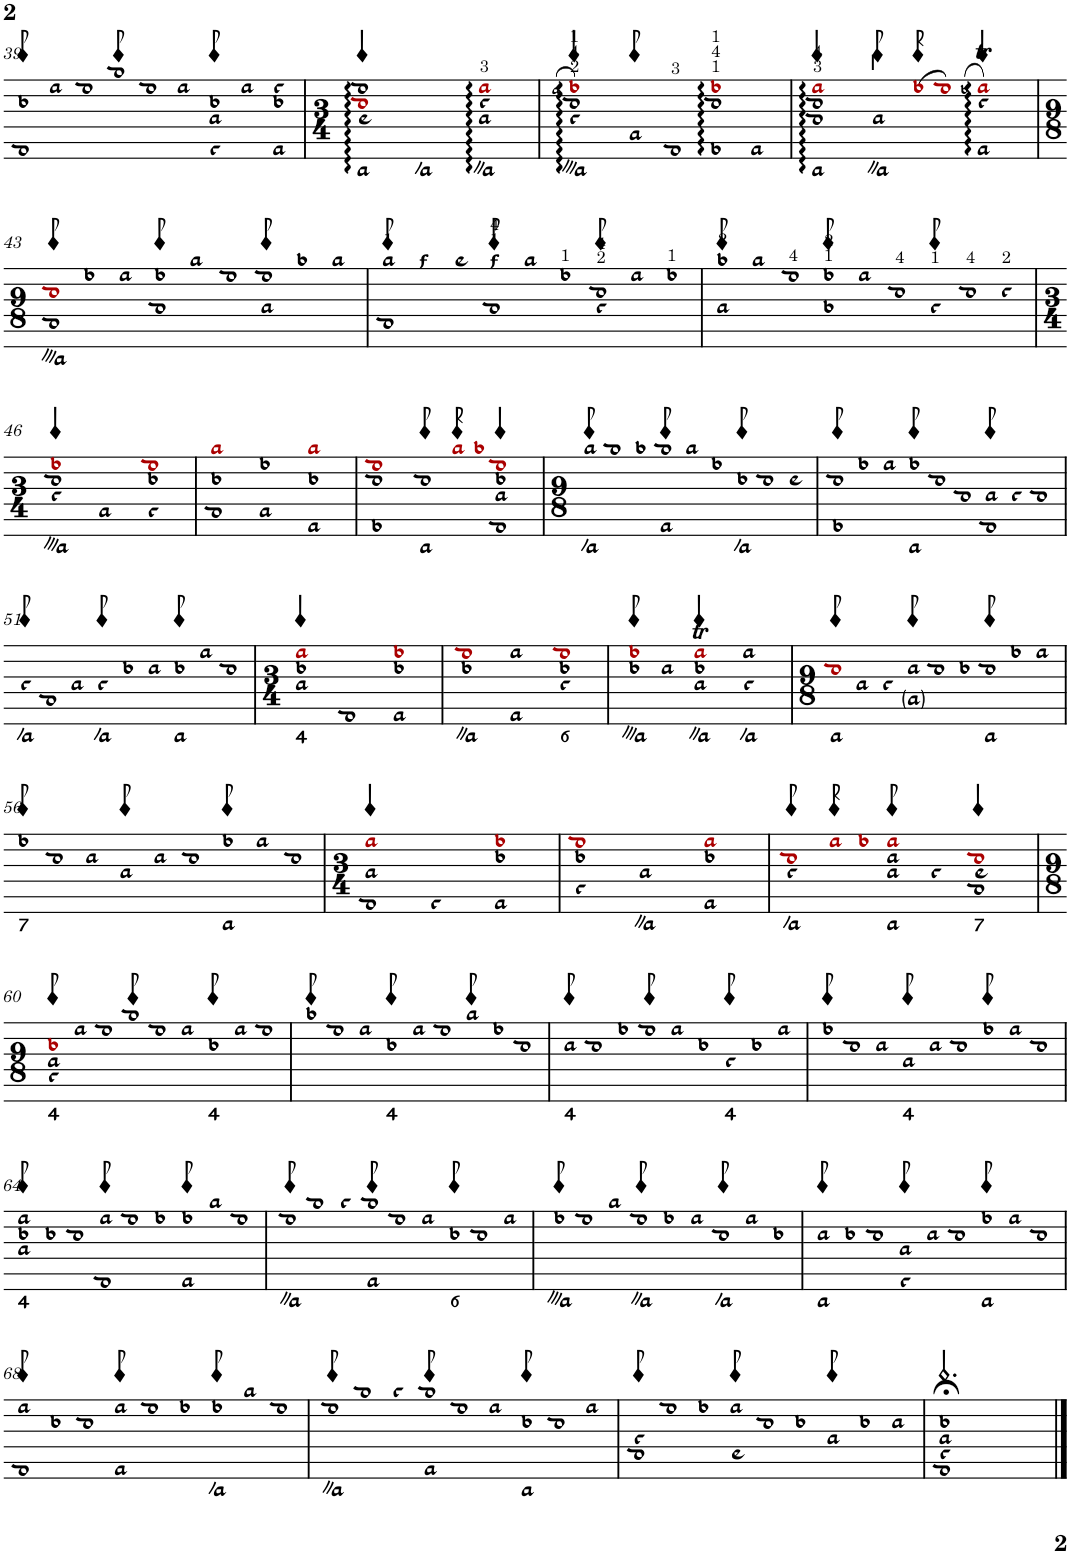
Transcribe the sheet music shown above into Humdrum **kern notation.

**kern
*part1
*staff1
*I"Liuto
!!LO:PB:g=z
*k[b-e-]
*M9/8
*Xtuplet
=39
12BB- 12B-L
12d
12f
12b-
12fJ
12dL
12AA 12F 12B-
12d
12GG 12B- 12e#XJ
=40
*M3/4
4FF 4A 4ci 4f
4EE-
4DD 4F 4B#X 4di
=41
(>qd
4CC 4G 4c 4e-i)
8CL
8BB-J
8AA- 8c 8e-iL
8GGJ
=42
4FF 4A- 4c 4di
!LO:TX:a:t=I
8DD 8FL
(16e-iL
16fiJJ)
(>qe-
4GGT 4B#XT 4diT)
!!LO:LB:g=z
=43
*M9/8
12CC 12E- 12ciL
12e-
12d
12A- 12e-
12gJ
12fL
12F 12f
12a-X
12gJ
=44
12E- 12gL
12cc
12b#X
12A- 12cc
12gJ
12e-L
12G 12c
12d
12e-J
=45
12F 12a-XL
12g
12f
12F#X 12e-
12dJ
12cL
12G
12c
12B#XJ
!!LO:LB:g=z
=46
*M3/4
4CC 4G 4c 4e-i
4C
4D 4B- 4fi
=47
4E- 4B- 4gi
4C 4e-
4GG 4B- 4gi
=48
4AA- 4c 4fi
8FF 8cL
16giL
16a-iJJ
4BB- 4F 4B- 4fi
=49
*M9/8
12EE- 12gL
12b-
12a-X
12GG 12b-
12gJ
12e-L
12EE- 12B-
12c
12d-XJ
=50
12AA- 12cL
12e-
12dn
12FF 12e-
12cJ
12A-L
12BB- 12F
12G
12A-XJ
!!LO:LB:g=z
=51
12EE- 12GL
12E-
12F
12EE- 12G
12B-J
12A#XL
12FF 12B-
12d
12cJ
=52
*M3/4
4BBB- 4F 4B- 4di
4BB-
4GG 4B- 4e-i
=53
4DD 4B- 4fi
4GG 4d
4GGG 4G 4B- 4fi
=54
8CC 8B- 8e-iL
8AJ
4DDT 4FT 4B-T 4diT
4EE- 4G 4d
=55
*M9/8
12FF 12ciL
12F
12G
12C 12A
12cJ
12B-L
12FF 12c
12e-
12dJ
!!LO:LB:g=z
=56
12FFF 12e-L
12c
12A
12F
12AJ
12cL
12FF 12e-
12d
12cJ
=57
*M3/4
4BB- 4F 4di
4AA
4GG 4B- 4e-i
=58
4D 4B- 4fi
4DD 4F
4GG 4B- 4di
=59
8EE- 8G 8ciL
16diL
16e-iJJ
8FF 8F 8A 8diL
8GJ
4FFF 4E- 4A 4ci
!!LO:LB:g=z
=60
*M9/8
12BBB- 12D 12F 12B-iL
12d
12f
12b-
12fJ
12dL
12BBB- 12B-
12d
12fJ
=61
12a-XL
12f
12d
12BBB- 12B-
12dJ
12fL
12g
12e-
12cJ
=62
12BBB- 12A#XL
12c
12e-
12f
12dJ
12B-L
12BBB- 12G
12B-
12dJ
=63
12e-L
12c
12A
12BBB- 12F
12AJ
12cL
12e-
12d
12cJ
!!LO:LB:g=z
=64
12BBB- 12F 12B- 12dL
12B-
12c
12BB- 12d
12fJ
12e-L
12GG 12e-
12g
12fJ
=65
12DD 12fL
12b-
12a
12GG 12b-
12fJ
12dL
12GGG 12B-
12c
12dJ
=66
12CC 12e-L
12f
12g
12DD 12f
12e-J
12dL
12EE- 12c
12d
12B-J
=67
12FF 12AL
12B-
12c
12AA 12F
12AJ
12cL
12FF 12e-
12d
12cJ
!!LO:LB:g=z
=68
12BB- 12dL
12B-
12c
12GG 12d
12fJ
12e-L
12EE- 12e-
12g
12fJ
=69
12DD 12fL
12b-
12a
12GG 12b-
12fJ
12dL
12FF 12B-
12c
12dJ
=70
12E- 12GL
12f
12e-
12E 12d
12cJ
12B-L
12F
12B-
12AJ
=71
*^
2.D;< 2.F;< 2.B-;<	2.BB-
*v	*v
==
*-
